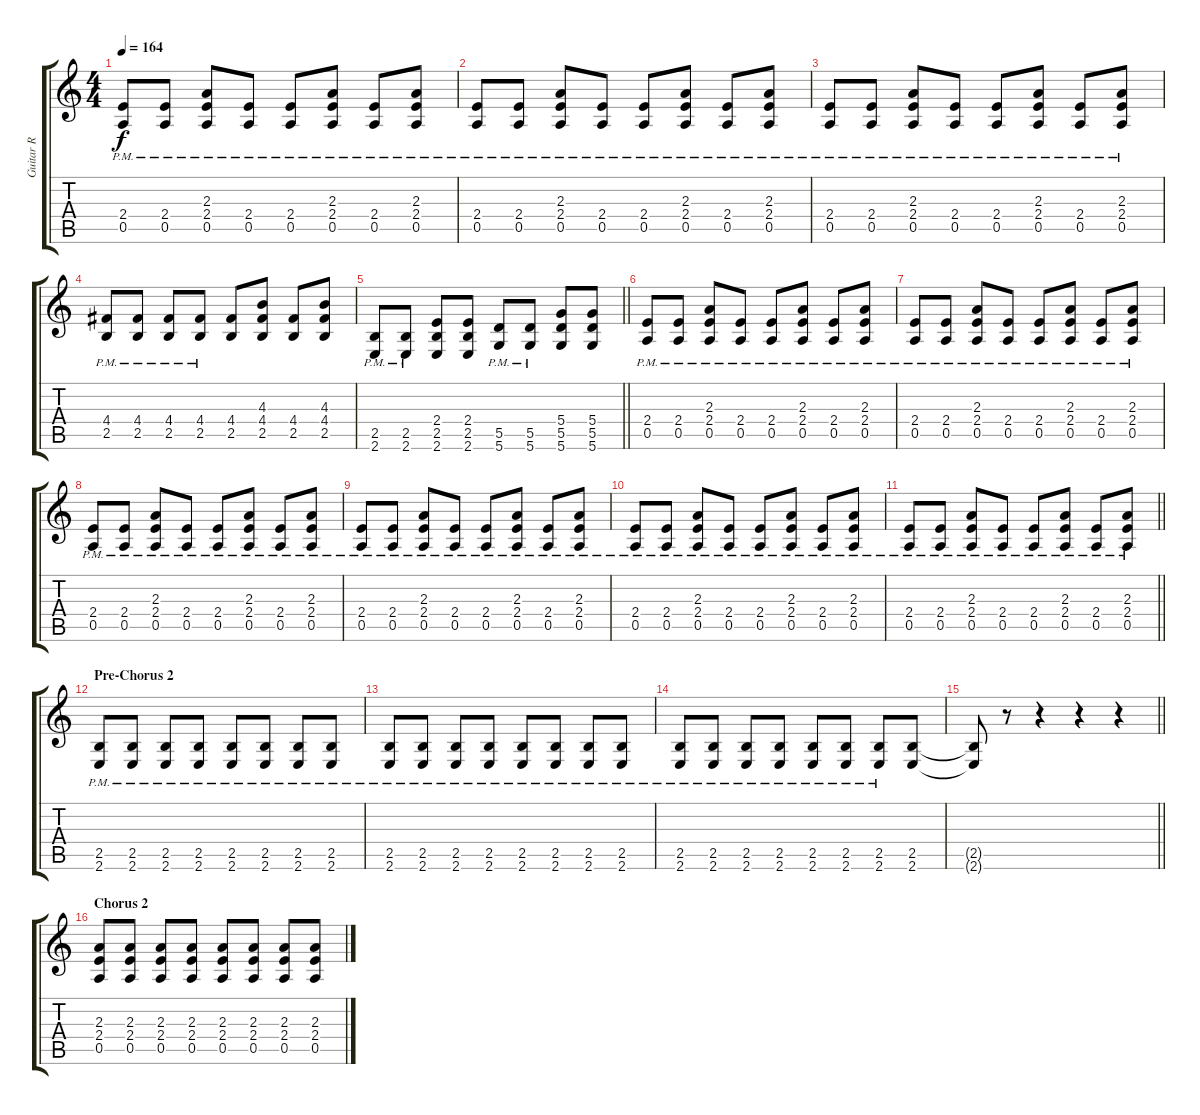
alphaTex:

\track ("Guitar R" "Guitar R") {instrument overdrivenguitar}
\staff {score tabs}
\tuning (E4 B3 G3 D3 A2 D2) {hide}
\ts (4 4)
\tempo 164
\clef g2
\ks c
(2.4{pm} 0.5{pm}).8{dy f} (2.4{pm} 0.5{pm}).8 (2.3{pm} 2.4{pm} 0.5{pm}).8 (2.4{pm} 0.5{pm}).8 (2.4{pm} 0.5{pm}).8 (2.3{pm} 2.4{pm} 0.5{pm}).8 (2.4{pm} 0.5{pm}).8 (2.3{pm} 2.4{pm} 0.5{pm}).8 |
(2.4{pm} 0.5{pm}).8 (2.4{pm} 0.5{pm}).8 (2.3{pm} 2.4{pm} 0.5{pm}).8 (2.4{pm} 0.5{pm}).8 (2.4{pm} 0.5{pm}).8 (2.3{pm} 2.4{pm} 0.5{pm}).8 (2.4{pm} 0.5{pm}).8 (2.3{pm} 2.4{pm} 0.5{pm}).8 |
(2.4{pm} 0.5{pm}).8 (2.4{pm} 0.5{pm}).8 (2.3{pm} 2.4{pm} 0.5{pm}).8 (2.4{pm} 0.5{pm}).8 (2.4{pm} 0.5{pm}).8 (2.3{pm} 2.4{pm} 0.5{pm}).8 (2.4{pm} 0.5{pm}).8 (2.3{pm} 2.4{pm} 0.5{pm}).8 |
(4.4{pm} 2.5{pm}).8 (4.4{pm} 2.5{pm}).8 (4.4 2.5{pm}).8 (4.4 2.5{pm}).8 (4.4 2.5).8 (4.3 4.4 2.5).8 (4.4 2.5).8 (4.3 4.4 2.5).8 |
\barLineRight lightlight
(2.5{pm} 2.6).8 (2.5{pm} 2.6{pm}).8 (2.4 2.5 2.6).8 (2.4 2.5 2.6).8 (5.5{pm} 5.6{pm}).8 (5.5{pm} 5.6{pm}).8 (5.4 5.5 5.6).8 (5.4 5.5 5.6).8 |
(2.4{pm} 0.5{pm}).8 (2.4{pm} 0.5{pm}).8 (2.3{pm} 2.4{pm} 0.5{pm}).8 (2.4{pm} 0.5{pm}).8 (2.4{pm} 0.5{pm}).8 (2.3{pm} 2.4{pm} 0.5{pm}).8 (2.4{pm} 0.5{pm}).8 (2.3{pm} 2.4{pm} 0.5{pm}).8 |
(2.4{pm} 0.5{pm}).8 (2.4{pm} 0.5{pm}).8 (2.3{pm} 2.4{pm} 0.5{pm}).8 (2.4{pm} 0.5{pm}).8 (2.4{pm} 0.5{pm}).8 (2.3{pm} 2.4{pm} 0.5{pm}).8 (2.4{pm} 0.5{pm}).8 (2.3{pm} 2.4{pm} 0.5{pm}).8 |
(2.4{pm} 0.5{pm}).8 (2.4{pm} 0.5{pm}).8 (2.3{pm} 2.4{pm} 0.5{pm}).8 (2.4{pm} 0.5{pm}).8 (2.4{pm} 0.5{pm}).8 (2.3{pm} 2.4{pm} 0.5{pm}).8 (2.4{pm} 0.5{pm}).8 (2.3{pm} 2.4{pm} 0.5{pm}).8 |
(2.4{pm} 0.5{pm}).8 (2.4{pm} 0.5{pm}).8 (2.3{pm} 2.4{pm} 0.5{pm}).8 (2.4{pm} 0.5{pm}).8 (2.4{pm} 0.5{pm}).8 (2.3{pm} 2.4{pm} 0.5{pm}).8 (2.4{pm} 0.5{pm}).8 (2.3{pm} 2.4{pm} 0.5{pm}).8 |
(2.4{pm} 0.5{pm}).8 (2.4{pm} 0.5{pm}).8 (2.3{pm} 2.4{pm} 0.5{pm}).8 (2.4{pm} 0.5{pm}).8 (2.4{pm} 0.5{pm}).8 (2.3{pm} 2.4{pm} 0.5{pm}).8 (2.4{pm} 0.5{pm}).8 (2.3{pm} 2.4{pm} 0.5{pm}).8 |
\barLineRight lightlight
(2.4{pm} 0.5{pm}).8 (2.4{pm} 0.5{pm}).8 (2.3{pm} 2.4{pm} 0.5{pm}).8 (2.4{pm} 0.5{pm}).8 (2.4{pm} 0.5{pm}).8 (2.3{pm} 2.4{pm} 0.5{pm}).8 (2.4{pm} 0.5{pm}).8 (2.3{pm} 2.4{pm} 0.5{pm}).8 |
\section ("" "Pre-Chorus 2")
(2.5{pm} 2.6{pm}).8 (2.5{pm} 2.6{pm}).8 (2.5{pm} 2.6{pm}).8 (2.5{pm} 2.6{pm}).8 (2.5{pm} 2.6{pm}).8 (2.5{pm} 2.6{pm}).8 (2.5{pm} 2.6{pm}).8 (2.5{pm} 2.6{pm}).8 |
(2.5{pm} 2.6{pm}).8 (2.5{pm} 2.6{pm}).8 (2.5{pm} 2.6{pm}).8 (2.5{pm} 2.6{pm}).8 (2.5{pm} 2.6{pm}).8 (2.5{pm} 2.6{pm}).8 (2.5{pm} 2.6{pm}).8 (2.5{pm} 2.6{pm}).8 |
(2.5{pm} 2.6{pm}).8 (2.5{pm} 2.6{pm}).8 (2.5{pm} 2.6{pm}).8 (2.5{pm} 2.6{pm}).8 (2.5{pm} 2.6{pm}).8 (2.5{pm} 2.6{pm}).8 (2.5{pm} 2.6{pm}).8 (2.5 2.6).8 |
\barLineRight lightlight
(2.5{t} 2.6{t}).8 r.8 r.4 r.4 r.4 |
\section ("" "Chorus 2")
(2.3 2.4 0.5).8 (2.3 2.4 0.5).8 (2.3 2.4 0.5).8 (2.3 2.4 0.5).8 (2.3 2.4 0.5).8 (2.3 2.4 0.5).8 (2.3 2.4 0.5).8 (2.3 2.4 0.5).8
